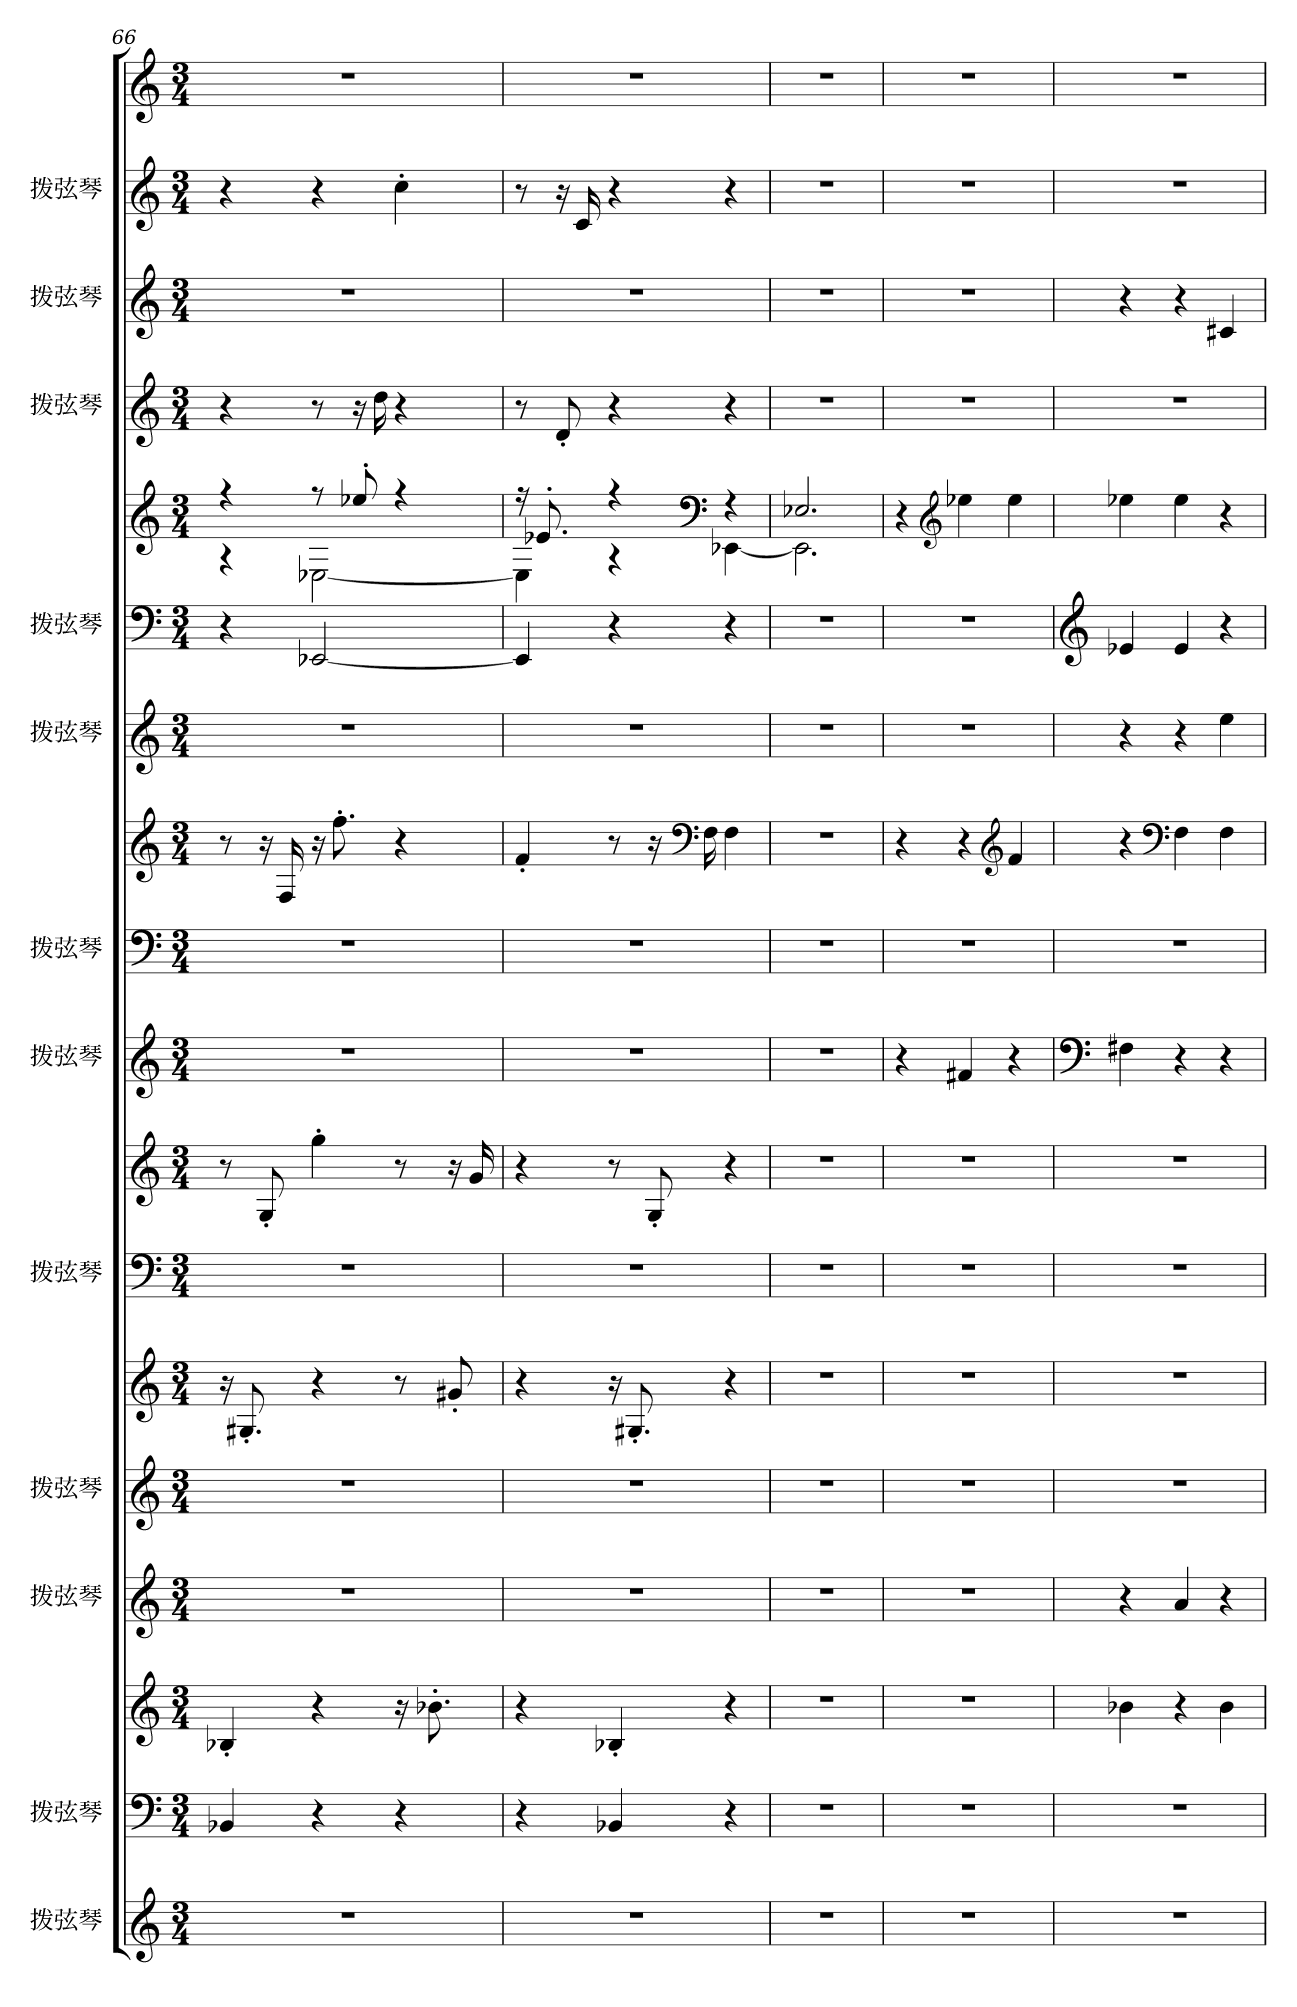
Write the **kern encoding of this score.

**kern	**kern	**kern	**kern	**kern	**kern	**kern	**kern	**kern	**kern	**kern	**kern	**kern	**kern	**kern	**kern	**kern	**kern
*part12	*part11	*part11	*part10	*part9	*part9	*part8	*part8	*part7	*part6	*part6	*part5	*part4	*part4	*part3	*part2	*part1	*part1
*staff18	*staff17	*staff16	*staff15	*staff14	*staff13	*staff12	*staff11	*staff10	*staff9	*staff8	*staff7	*staff6	*staff5	*staff4	*staff3	*staff2	*staff1
*I"拨弦琴	*I"拨弦琴	*	*I"拨弦琴	*I"拨弦琴	*	*I"拨弦琴	*	*I"拨弦琴	*I"拨弦琴	*	*I"拨弦琴	*I"拨弦琴	*	*I"拨弦琴	*I"拨弦琴	*I"拨弦琴	*
*clefG2	*clefF4	*clefG2	*clefG2	*clefG2	*clefG2	*clefF4	*clefG2	*clefG2	*clefF4	*clefG2	*clefG2	*clefF4	*clefG2	*clefG2	*clefG2	*clefG2	*clefG2
*k[]	*k[]	*k[]	*k[]	*k[]	*k[]	*k[]	*k[]	*k[]	*k[]	*k[]	*k[]	*k[]	*k[]	*k[]	*k[]	*k[]	*k[]
*M3/4	*M3/4	*M3/4	*M3/4	*M3/4	*M3/4	*M3/4	*M3/4	*M3/4	*M3/4	*M3/4	*M3/4	*M3/4	*M3/4	*M3/4	*M3/4	*M3/4	*M3/4
=66	=66	=66	=66	=66	=66	=66	=66	=66	=66	=66	=66	=66	=66	=66	=66	=66	=66
*	*	*	*	*	*	*	*	*	*	*	*	*	*^	*	*	*	*
2.r	4BB-X/	4B-X'/	2.r	2.r	16r	2.r	8r	2.r	2.r	8r	2.r	4r	4r	4r	4r	2.r	4r	2.r
.	.	.	.	.	8.G#X'/	.	.	.	.	.	.	.	.	.	.	.	.	.
.	.	.	.	.	.	.	8G'/	.	.	16r	.	.	.	.	.	.	.	.
.	.	.	.	.	.	.	.	.	.	16F/	.	.	.	.	.	.	.	.
.	4r	4r	.	.	4r	.	4gg'\	.	.	16r	.	[2EE-X/	8r	[2E-X\	8r	.	4r	.
.	.	.	.	.	.	.	.	.	.	8.ff'\	.	.	.	.	.	.	.	.
.	.	.	.	.	.	.	.	.	.	.	.	.	8ee-X'/	.	16r	.	.	.
.	.	.	.	.	.	.	.	.	.	.	.	.	.	.	16dd\	.	.	.
.	4r	16r	.	.	8r	.	8r	.	.	4r	.	.	4r	.	4r	.	4cc'\	.
.	.	8.b-X'\	.	.	.	.	.	.	.	.	.	.	.	.	.	.	.	.
.	.	.	.	.	8g#X'/	.	16r	.	.	.	.	.	.	.	.	.	.	.
.	.	.	.	.	.	.	16g/	.	.	.	.	.	.	.	.	.	.	.
=67	=67	=67	=67	=67	=67	=67	=67	=67	=67	=67	=67	=67	=67	=67	=67	=67	=67	=67
2.r	4r	4r	2.r	2.r	4r	2.r	4r	2.r	2.r	4f'/	2.r	4EE-/]	16r	4E-\]	8r	2.r	8r	2.r
.	.	.	.	.	.	.	.	.	.	.	.	.	8.e-X'/	.	.	.	.	.
.	.	.	.	.	.	.	.	.	.	.	.	.	.	.	8d'/	.	16r	.
.	.	.	.	.	.	.	.	.	.	.	.	.	.	.	.	.	16c/	.
.	4BB-X/	4B-X'/	.	.	16r	.	8r	.	.	8r	.	4r	4r	4r	4r	.	4r	.
.	.	.	.	.	8.G#X'/	.	.	.	.	.	.	.	.	.	.	.	.	.
.	.	.	.	.	.	.	8G'/	.	.	16r	.	.	.	.	.	.	.	.
*	*	*	*	*	*	*	*	*	*	*clefF4	*	*	*	*	*	*	*	*
.	.	.	.	.	.	.	.	.	.	16F\	.	.	.	.	.	.	.	.
*	*	*	*	*	*	*	*	*	*	*	*	*	*clefF4	*	*	*	*	*
.	4r	4r	.	.	4r	.	4r	.	.	4F\	.	4r	4r	[4EE-X\	4r	.	4r	.
!!LO:PB:g=z
=68	=68	=68	=68	=68	=68	=68	=68	=68	=68	=68	=68	=68	=68	=68	=68	=68	=68	=68
2.r	2.r	2.r	2.r	2.r	2.r	2.r	2.r	2.r	2.r	2.r	2.r	2.r	2.E-X/	2.EE-\]	2.r	2.r	2.r	2.r
*	*	*	*	*	*	*	*	*	*	*	*	*	*v	*v	*	*	*	*
=69	=69	=69	=69	=69	=69	=69	=69	=69	=69	=69	=69	=69	=69	=69	=69	=69	=69
2.r	2.r	2.r	2.r	2.r	2.r	2.r	2.r	4r	2.r	4r	2.r	2.r	4r	2.r	2.r	2.r	2.r
*	*	*	*	*	*	*	*	*	*	*	*	*	*clefG2	*	*	*	*
.	.	.	.	.	.	.	.	4f#X/	.	4r	.	.	4ee-X\	.	.	.	.
*	*	*	*	*	*	*	*	*	*	*clefG2	*	*	*	*	*	*	*
.	.	.	.	.	.	.	.	4r	.	4f/	.	.	4ee-\	.	.	.	.
=70	=70	=70	=70	=70	=70	=70	=70	=70	=70	=70	=70	=70	=70	=70	=70	=70	=70
*	*	*	*	*	*	*	*	*clefF4	*	*	*	*clefG2	*	*	*	*	*
2.r	2.r	4b-X\	4r	2.r	2.r	2.r	2.r	4F#X\	2.r	4r	4r	4e-X/	4ee-X\	2.r	4r	2.r	2.r
*	*	*	*	*	*	*	*	*	*	*clefF4	*	*	*	*	*	*	*
.	.	4r	4a/	.	.	.	.	4r	.	4F\	4r	4e-/	4ee-\	.	4r	.	.
.	.	4b-\	4r	.	.	.	.	4r	.	4F\	4ee\	4r	4r	.	4c#X/	.	.
=	=	=	=	=	=	=	=	=	=	=	=	=	=	=	=	=	=
*-	*-	*-	*-	*-	*-	*-	*-	*-	*-	*-	*-	*-	*-	*-	*-	*-	*-
